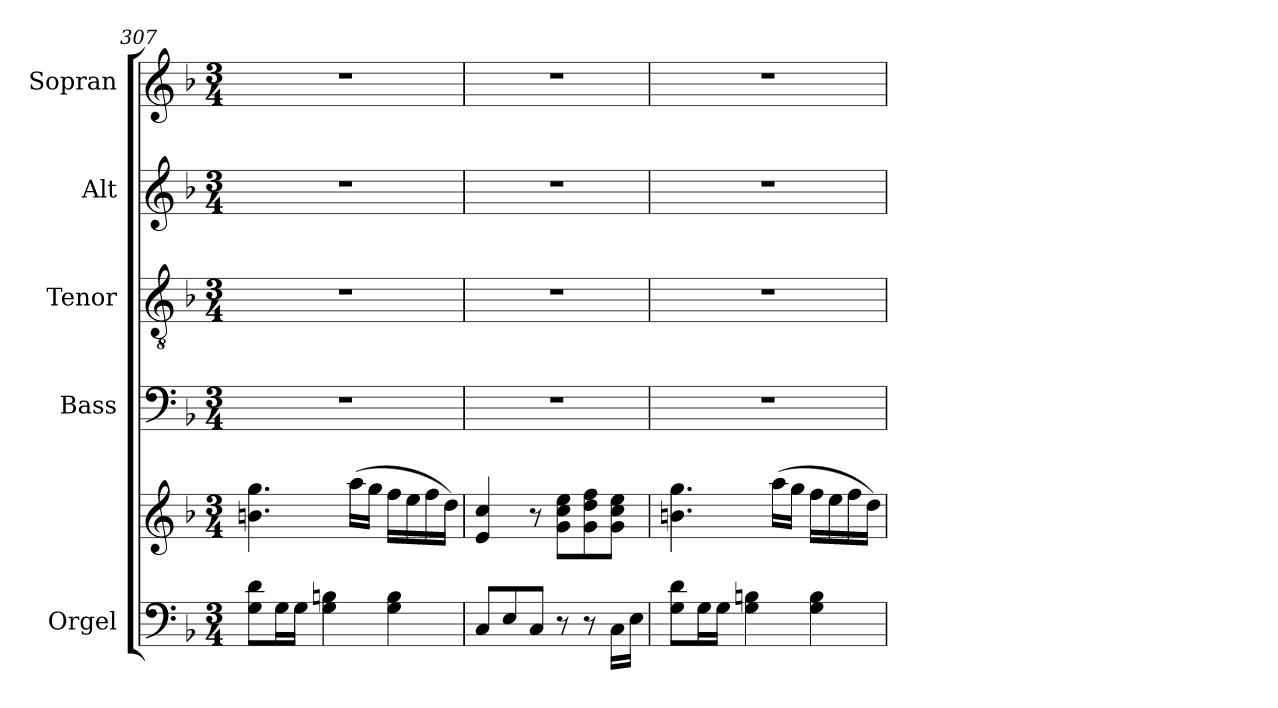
**kern	**kern	**kern	**kern	**kern	**kern
*part5	*part5	*part4	*part3	*part2	*part1
*staff6	*staff5	*staff4	*staff3	*staff2	*staff1
*I"Orgel	*	*I"Bass	*I"Tenor	*I"Alt	*I"Sopran
*I'Org.	*	*I'B.	*I'T.	*I'A.	*I'S.
*clefF4	*clefG2	*clefF4	*clefGv2	*clefG2	*clefG2
*k[b-]	*k[b-]	*k[b-]	*k[b-]	*k[b-]	*k[b-]
*F:	*F:	*F:	*F:	*F:	*F:
*M3/4	*M3/4	*M3/4	*M3/4	*M3/4	*M3/4
=307	=307	=307	=307	=307	=307
8G\ 8d\L	4.bn\ 4.gg\	2.r	2.r	2.r	2.r
16G\L	.	.	.	.	.
16G\JJ	.	.	.	.	.
4G\ 4Bn\	.	.	.	.	.
.	(>16aa\LL	.	.	.	.
.	16gg\JJ	.	.	.	.
4G\ 4B\	16ff\LL	.	.	.	.
.	16ee\	.	.	.	.
.	16ff\	.	.	.	.
.	16dd\JJ)	.	.	.	.
=308	=308	=308	=308	=308	=308
8C/L	4e/ 4cc/	2.r	2.r	2.r	2.r
8E/	.	.	.	.	.
8C/J	8r	.	.	.	.
8r	8g\ 8cc\ 8ee\L	.	.	.	.
8r	8g\ 8dd\ 8ff\	.	.	.	.
16C\LL	8g\ 8cc\ 8ee\J	.	.	.	.
16E\JJ	.	.	.	.	.
!!LO:PB:g=z
=309	=309	=309	=309	=309	=309
8G\ 8d\L	4.bn\ 4.gg\	2.r	2.r	2.r	2.r
16G\L	.	.	.	.	.
16G\JJ	.	.	.	.	.
4G\ 4Bn\	.	.	.	.	.
.	(>16aa\LL	.	.	.	.
.	16gg\JJ	.	.	.	.
4G\ 4B\	16ff\LL	.	.	.	.
.	16ee\	.	.	.	.
.	16ff\	.	.	.	.
.	16dd\JJ)	.	.	.	.
=	=	=	=	=	=
*-	*-	*-	*-	*-	*-
